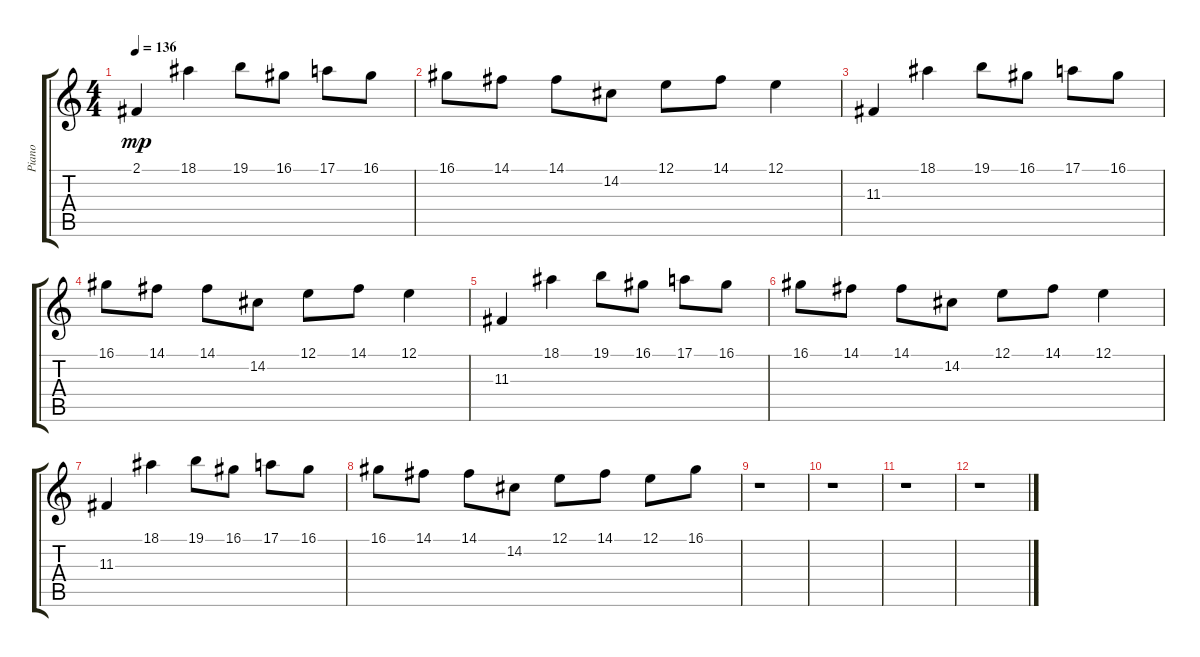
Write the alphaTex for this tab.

\track ("Piano" "Piano") {instrument brightacousticpiano}
\staff {score tabs}
\tuning (E4 B3 G3 D3 A2 E2) {hide}
\ts (4 4)
\tempo 136
\clef g2
\ks c
2.1.4{dy mp} 18.1.4 19.1.8 16.1.8 17.1.8 16.1.8 |
16.1.8 14.1.8 14.1.8 14.2.8 12.1.8 14.1.8 12.1.4 |
11.3.4 18.1.4 19.1.8 16.1.8 17.1.8 16.1.8 |
16.1.8 14.1.8 14.1.8 14.2.8 12.1.8 14.1.8 12.1.4 |
11.3.4 18.1.4 19.1.8 16.1.8 17.1.8 16.1.8 |
16.1.8 14.1.8 14.1.8 14.2.8 12.1.8 14.1.8 12.1.4 |
11.3.4 18.1.4 19.1.8 16.1.8 17.1.8 16.1.8 |
16.1.8 14.1.8 14.1.8 14.2.8 12.1.8 14.1.8 12.1.8 16.1.8 |
r.1 |
r.1 |
r.1 |
r.1
